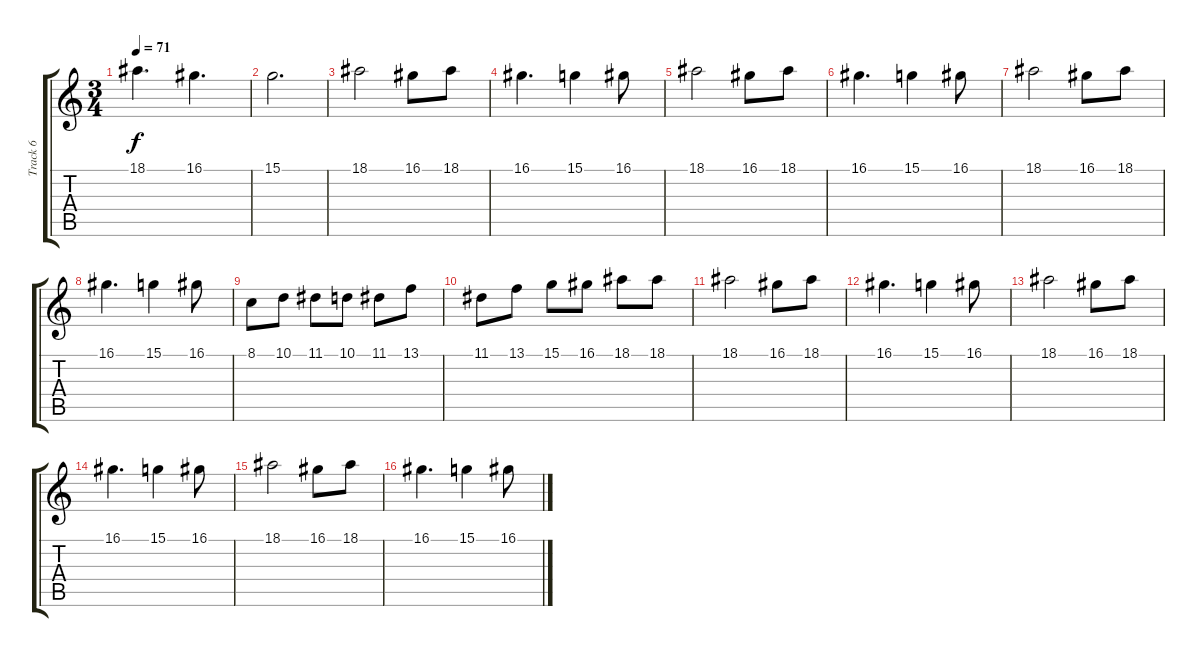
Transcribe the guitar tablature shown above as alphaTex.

\track ("Track 6" "Track 6") {instrument flute}
\staff {score tabs}
\tuning (E4 B3 G3 D3 A2 E2) {hide}
\ts (3 4)
\tempo 71
\clef g2
\ks c
18.1.4{d dy f} 16.1.4{d} |
15.1.2{d} |
18.1.2 16.1.8 18.1.8 |
16.1.4{d} 15.1.4 16.1.8 |
18.1.2 16.1.8 18.1.8 |
16.1.4{d} 15.1.4 16.1.8 |
18.1.2 16.1.8 18.1.8 |
16.1.4{d} 15.1.4 16.1.8 |
8.1.8 10.1.8 11.1.8 10.1.8 11.1.8 13.1.8 |
11.1.8 13.1.8 15.1.8 16.1.8 18.1.8 18.1.8 |
18.1.2 16.1.8 18.1.8 |
16.1.4{d} 15.1.4 16.1.8 |
18.1.2 16.1.8 18.1.8 |
16.1.4{d} 15.1.4 16.1.8 |
18.1.2 16.1.8 18.1.8 |
16.1.4{d} 15.1.4 16.1.8
